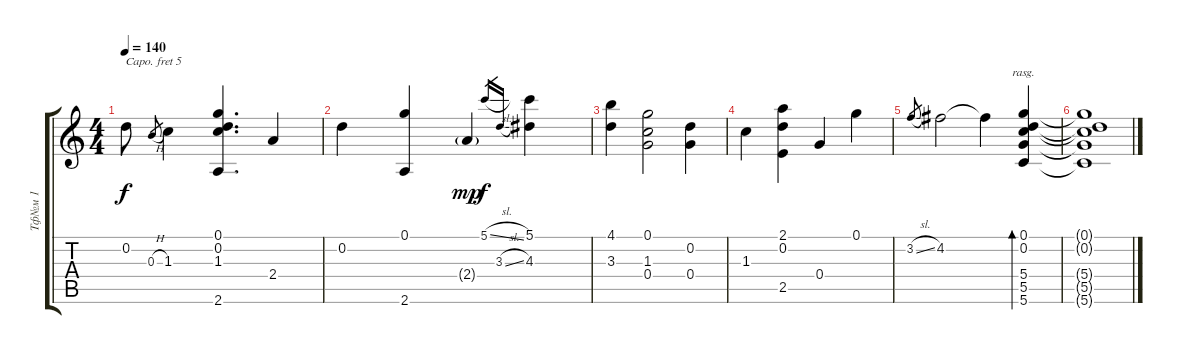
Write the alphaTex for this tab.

\track ("Тф№м 1" "Тф№м 1") {instrument acousticguitarsteel}
\staff {score tabs}
\capo 5
\tuning (D4 A3 Gb3 D3 A2 D2) {hide}
\ts (4 4)
\tempo 140
\clef g2
\ks c
0.2{t}.8{dy f} 0.3{h}.8{gr} 1.3.4 (0.1 0.2 1.3 2.6).4{d} 2.4.4 |
0.2.4 (0.1 2.6).4 2.4{g}.4{dy mp} 5.1{sl}.16{gr dy f} 3.3{sl}.16{gr} (5.1 4.3).4 |
(4.1 3.3).4 (0.1 1.3 0.4).2 (0.2 0.4).4 |
1.3.4 (2.1 0.2 2.5).4 0.4.4 0.1.4 |
3.2{sl}.8{gr} 4.2.2 4.2{t}.4 (0.1 0.2 5.4 5.5 5.6).4{bd 480 rasg ii} |
(0.1{t} 0.2{t} 5.4{t} 5.5{t} 5.6{t}).1
